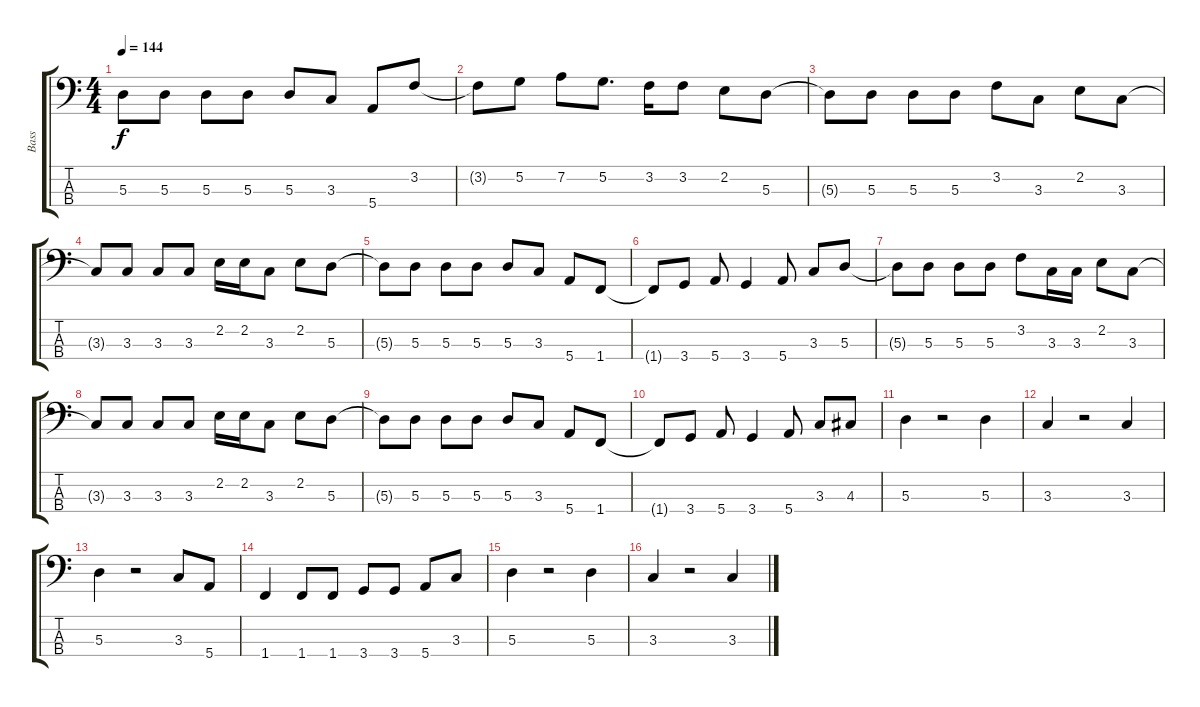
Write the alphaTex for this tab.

\track ("Bass" "Bass") {instrument electricbassfinger}
\staff {score tabs}
\tuning (G2 D2 A1 E1) {hide}
\ts (4 4)
\tempo 144
\clef f4
\ks c
5.3.8{dy f} 5.3.8 5.3.8 5.3.8 5.3.8 3.3.8 5.4.8 3.2.8 |
3.2{t}.8 5.2.8 7.2.8 5.2.8{d} 3.2.16 3.2.8 2.2.8 5.3.8 |
5.3{t}.8 5.3.8 5.3.8 5.3.8 3.2.8 3.3.8 2.2.8 3.3.8 |
3.3{t}.8 3.3.8 3.3.8 3.3.8 2.2.16 2.2.16 3.3.8 2.2.8 5.3.8 |
5.3{t}.8 5.3.8 5.3.8 5.3.8 5.3.8 3.3.8 5.4.8 1.4.8 |
1.4{t}.8 3.4.8 5.4.8 3.4.4 5.4.8 3.3.8 5.3.8 |
5.3{t}.8 5.3.8 5.3.8 5.3.8 3.2.8 3.3.16 3.3.16 2.2.8 3.3.8 |
3.3{t}.8 3.3.8 3.3.8 3.3.8 2.2.16 2.2.16 3.3.8 2.2.8 5.3.8 |
5.3{t}.8 5.3.8 5.3.8 5.3.8 5.3.8 3.3.8 5.4.8 1.4.8 |
1.4{t}.8 3.4.8 5.4.8 3.4.4 5.4.8 3.3.8 4.3.8 |
5.3.4 r.2 5.3.4 |
3.3.4 r.2 3.3.4 |
5.3.4 r.2 3.3.8 5.4.8 |
1.4.4 1.4.8 1.4.8 3.4.8 3.4.8 5.4.8 3.3.8 |
5.3.4 r.2 5.3.4 |
3.3.4 r.2 3.3.4
